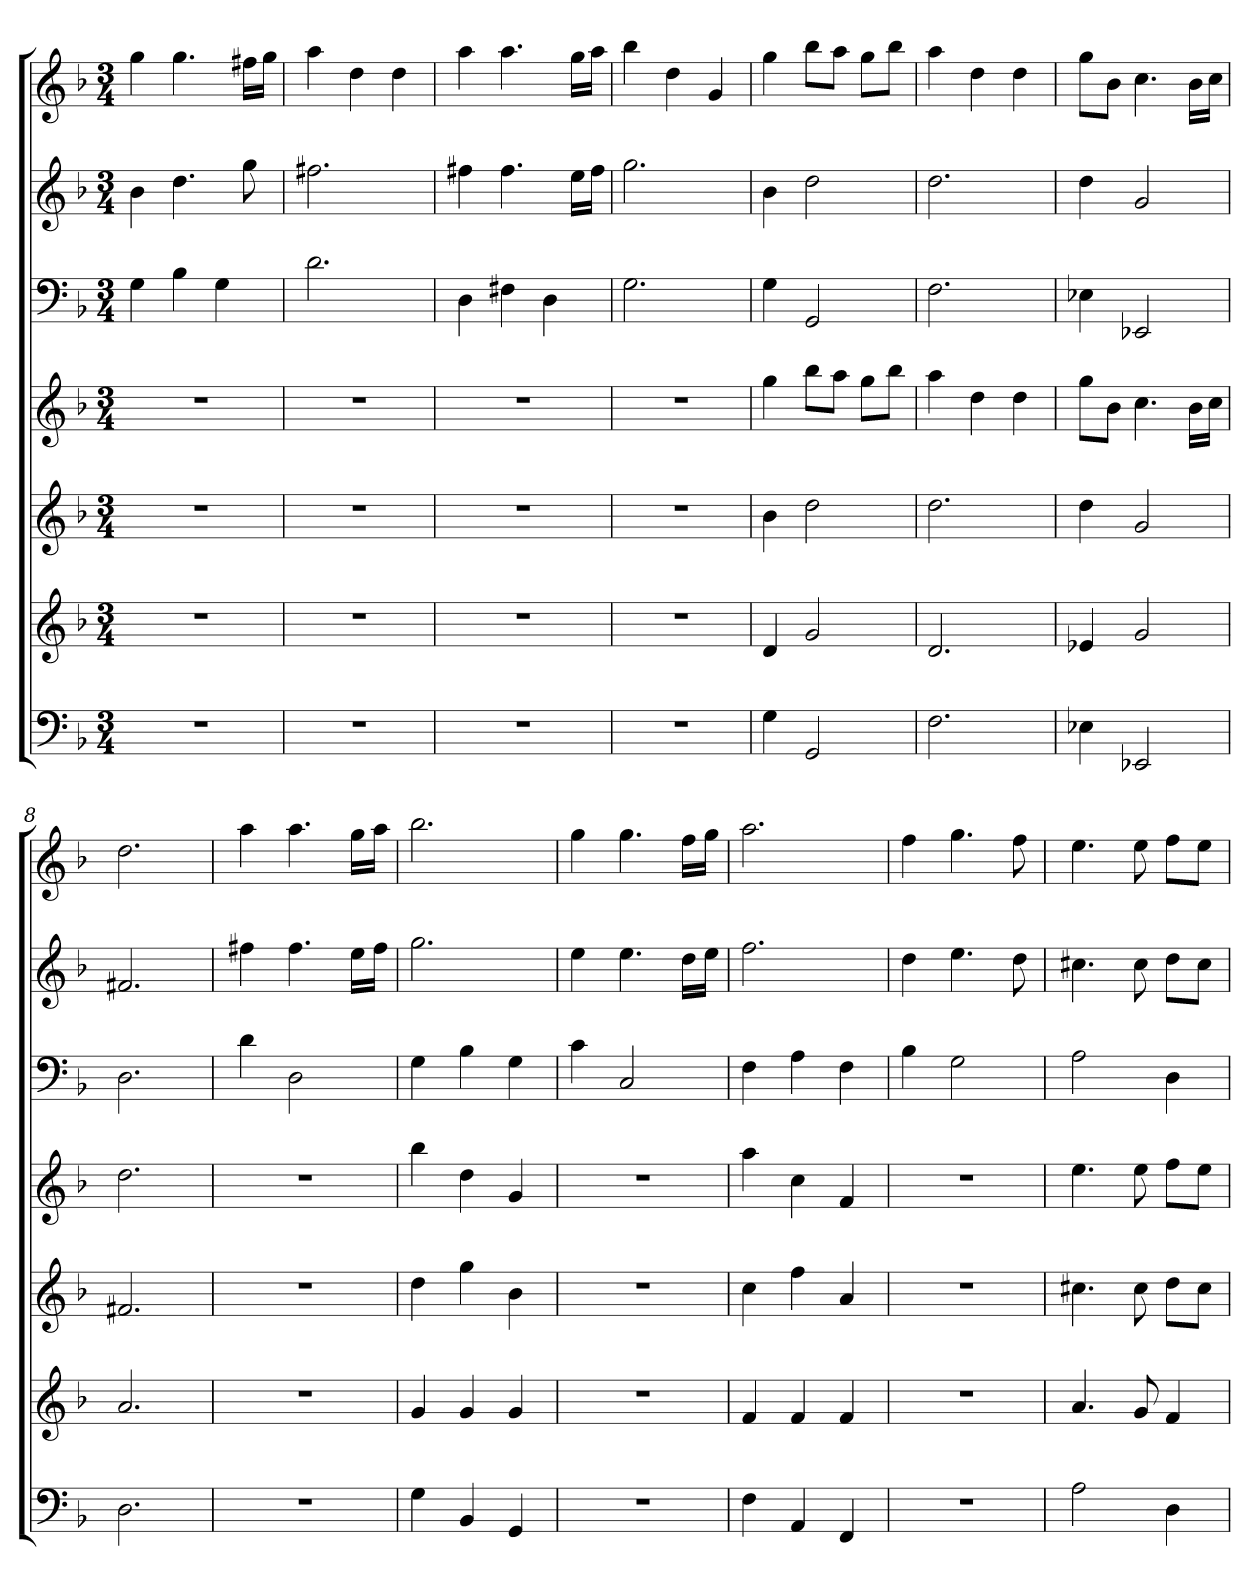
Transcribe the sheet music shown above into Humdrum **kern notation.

**kern	**kern	**kern	**kern	**kern	**kern	**kern
*part7	*part6	*part5	*part4	*part3	*part2	*part1
*staff7	*staff6	*staff5	*staff4	*staff3	*staff2	*staff1
*k[b-]	*k[b-]	*k[b-]	*k[b-]	*k[b-]	*k[b-]	*k[b-]
*d:	*d:	*d:	*d:	*d:	*d:	*d:
*M3/4	*M3/4	*M3/4	*M3/4	*M3/4	*M3/4	*M3/4
=1	=1	=1	=1	=1	=1	=1
2.r	2.r	2.r	2.r	4G	4b-	4gg
.	.	.	.	4B-	4.dd	4.gg
.	.	.	.	4G	.	.
.	.	.	.	.	8gg	16ff#XLL
.	.	.	.	.	.	16ggJJ
=2	=2	=2	=2	=2	=2	=2
2.r	2.r	2.r	2.r	2.d	2.ff#X	4aa
.	.	.	.	.	.	4dd
.	.	.	.	.	.	4dd
=3	=3	=3	=3	=3	=3	=3
2.r	2.r	2.r	2.r	4D	4ff#X	4aa
.	.	.	.	4F#X	4.ff#	4.aa
.	.	.	.	4D	.	.
.	.	.	.	.	16eeLL	16ggLL
.	.	.	.	.	16ff#JJ	16aaJJ
=4	=4	=4	=4	=4	=4	=4
2.r	2.r	2.r	2.r	2.G	2.gg	4bb-
.	.	.	.	.	.	4dd
.	.	.	.	.	.	4g
=5	=5	=5	=5	=5	=5	=5
4G	4d	4b-	4gg	4G	4b-	4gg
2GG	2g	2dd	8bb-L	2GG	2dd	8bb-L
.	.	.	8aaJ	.	.	8aaJ
.	.	.	8ggL	.	.	8ggL
.	.	.	8bb-J	.	.	8bb-J
=6	=6	=6	=6	=6	=6	=6
2.F	2.d	2.dd	4aa	2.F	2.dd	4aa
.	.	.	4dd	.	.	4dd
.	.	.	4dd	.	.	4dd
=7	=7	=7	=7	=7	=7	=7
4E-X	4e-X	4dd	8ggL	4E-X	4dd	8ggL
.	.	.	8b-J	.	.	8b-J
2EE-X	2g	2g	4.cc	2EE-X	2g	4.cc
.	.	.	16b-LL	.	.	16b-LL
.	.	.	16ccJJ	.	.	16ccJJ
=8	=8	=8	=8	=8	=8	=8
2.D	2.a	2.f#X	2.dd	2.D	2.f#X	2.dd
=9	=9	=9	=9	=9	=9	=9
2.r	2.r	2.r	2.r	4d	4ff#X	4aa
.	.	.	.	2D	4.ff#	4.aa
.	.	.	.	.	16eeLL	16ggLL
.	.	.	.	.	16ff#JJ	16aaJJ
=10	=10	=10	=10	=10	=10	=10
4G	4g	4dd	4bb-	4G	2.gg	2.bb-
4BB-	4g	4gg	4dd	4B-	.	.
4GG	4g	4b-	4g	4G	.	.
=11	=11	=11	=11	=11	=11	=11
2.r	2.r	2.r	2.r	4c	4ee	4gg
.	.	.	.	2C	4.ee	4.gg
.	.	.	.	.	16ddLL	16ffLL
.	.	.	.	.	16eeJJ	16ggJJ
=12	=12	=12	=12	=12	=12	=12
4F	4f	4cc	4aa	4F	2.ff	2.aa
4AA	4f	4ff	4cc	4A	.	.
4FF	4f	4a	4f	4F	.	.
=13	=13	=13	=13	=13	=13	=13
2.r	2.r	2.r	2.r	4B-	4dd	4ff
.	.	.	.	2G	4.ee	4.gg
.	.	.	.	.	8dd	8ff
=14	=14	=14	=14	=14	=14	=14
2A	4.a	4.cc#X	4.ee	2A	4.cc#X	4.ee
.	8g	8cc#	8ee	.	8cc#	8ee
4D	4f	8ddL	8ffL	4D	8ddL	8ffL
.	.	8cc#J	8eeJ	.	8cc#J	8eeJ
=	=	=	=	=	=	=
*-	*-	*-	*-	*-	*-	*-
